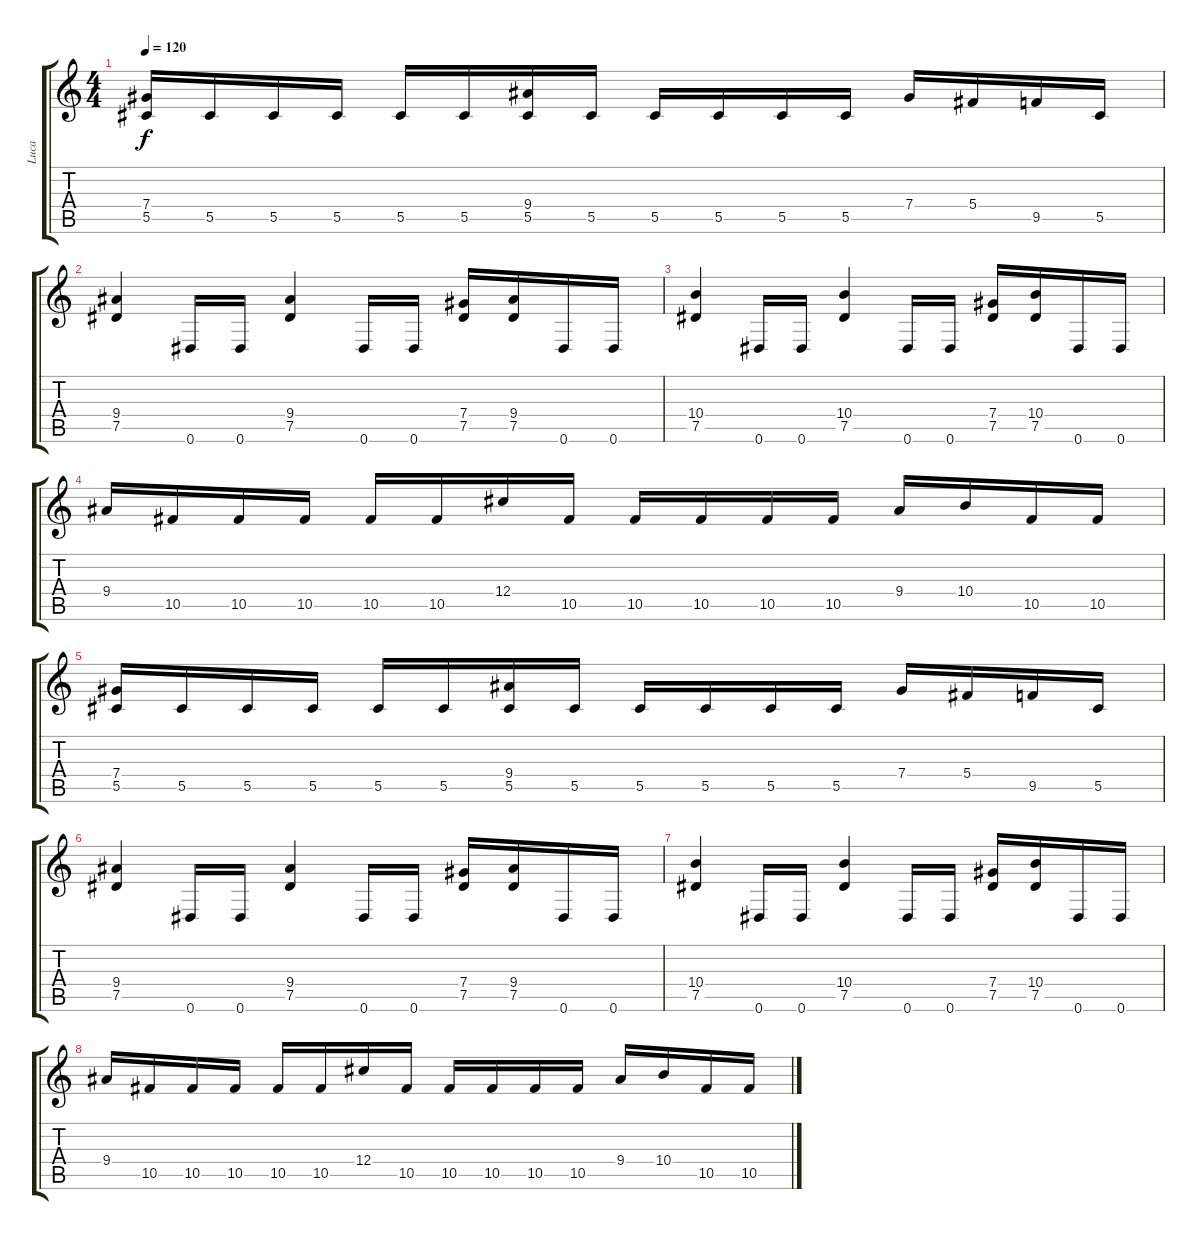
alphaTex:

\track ("Luca" "Luca") {instrument overdrivenguitar}
\staff {score tabs}
\tuning (Eb4 Bb3 Gb3 Db3 Ab2 Eb2) {hide}
\ts (4 4)
\tempo 120
\clef g2
\ks c
(7.4 5.5).16{dy f} 5.5.16 5.5.16 5.5.16 5.5.16 5.5.16 (9.4 5.5).16 5.5.16 5.5.16 5.5.16 5.5.16 5.5.16 7.4.16 5.4.16 9.5.16 5.5.16 |
(9.4 7.5).4 0.6.16 0.6.16 (9.4 7.5).4 0.6.16 0.6.16 (7.4 7.5).16 (9.4 7.5).16 0.6.16 0.6.16 |
(10.4 7.5).4 0.6.16 0.6.16 (10.4 7.5).4 0.6.16 0.6.16 (7.4 7.5).16 (10.4 7.5).16 0.6.16 0.6.16 |
9.4.16 10.5.16 10.5.16 10.5.16 10.5.16 10.5.16 12.4.16 10.5.16 10.5.16 10.5.16 10.5.16 10.5.16 9.4.16 10.4.16 10.5.16 10.5.16 |
(7.4 5.5).16 5.5.16 5.5.16 5.5.16 5.5.16 5.5.16 (9.4 5.5).16 5.5.16 5.5.16 5.5.16 5.5.16 5.5.16 7.4.16 5.4.16 9.5.16 5.5.16 |
(9.4 7.5).4 0.6.16 0.6.16 (9.4 7.5).4 0.6.16 0.6.16 (7.4 7.5).16 (9.4 7.5).16 0.6.16 0.6.16 |
(10.4 7.5).4 0.6.16 0.6.16 (10.4 7.5).4 0.6.16 0.6.16 (7.4 7.5).16 (10.4 7.5).16 0.6.16 0.6.16 |
9.4.16 10.5.16 10.5.16 10.5.16 10.5.16 10.5.16 12.4.16 10.5.16 10.5.16 10.5.16 10.5.16 10.5.16 9.4.16 10.4.16 10.5.16 10.5.16
